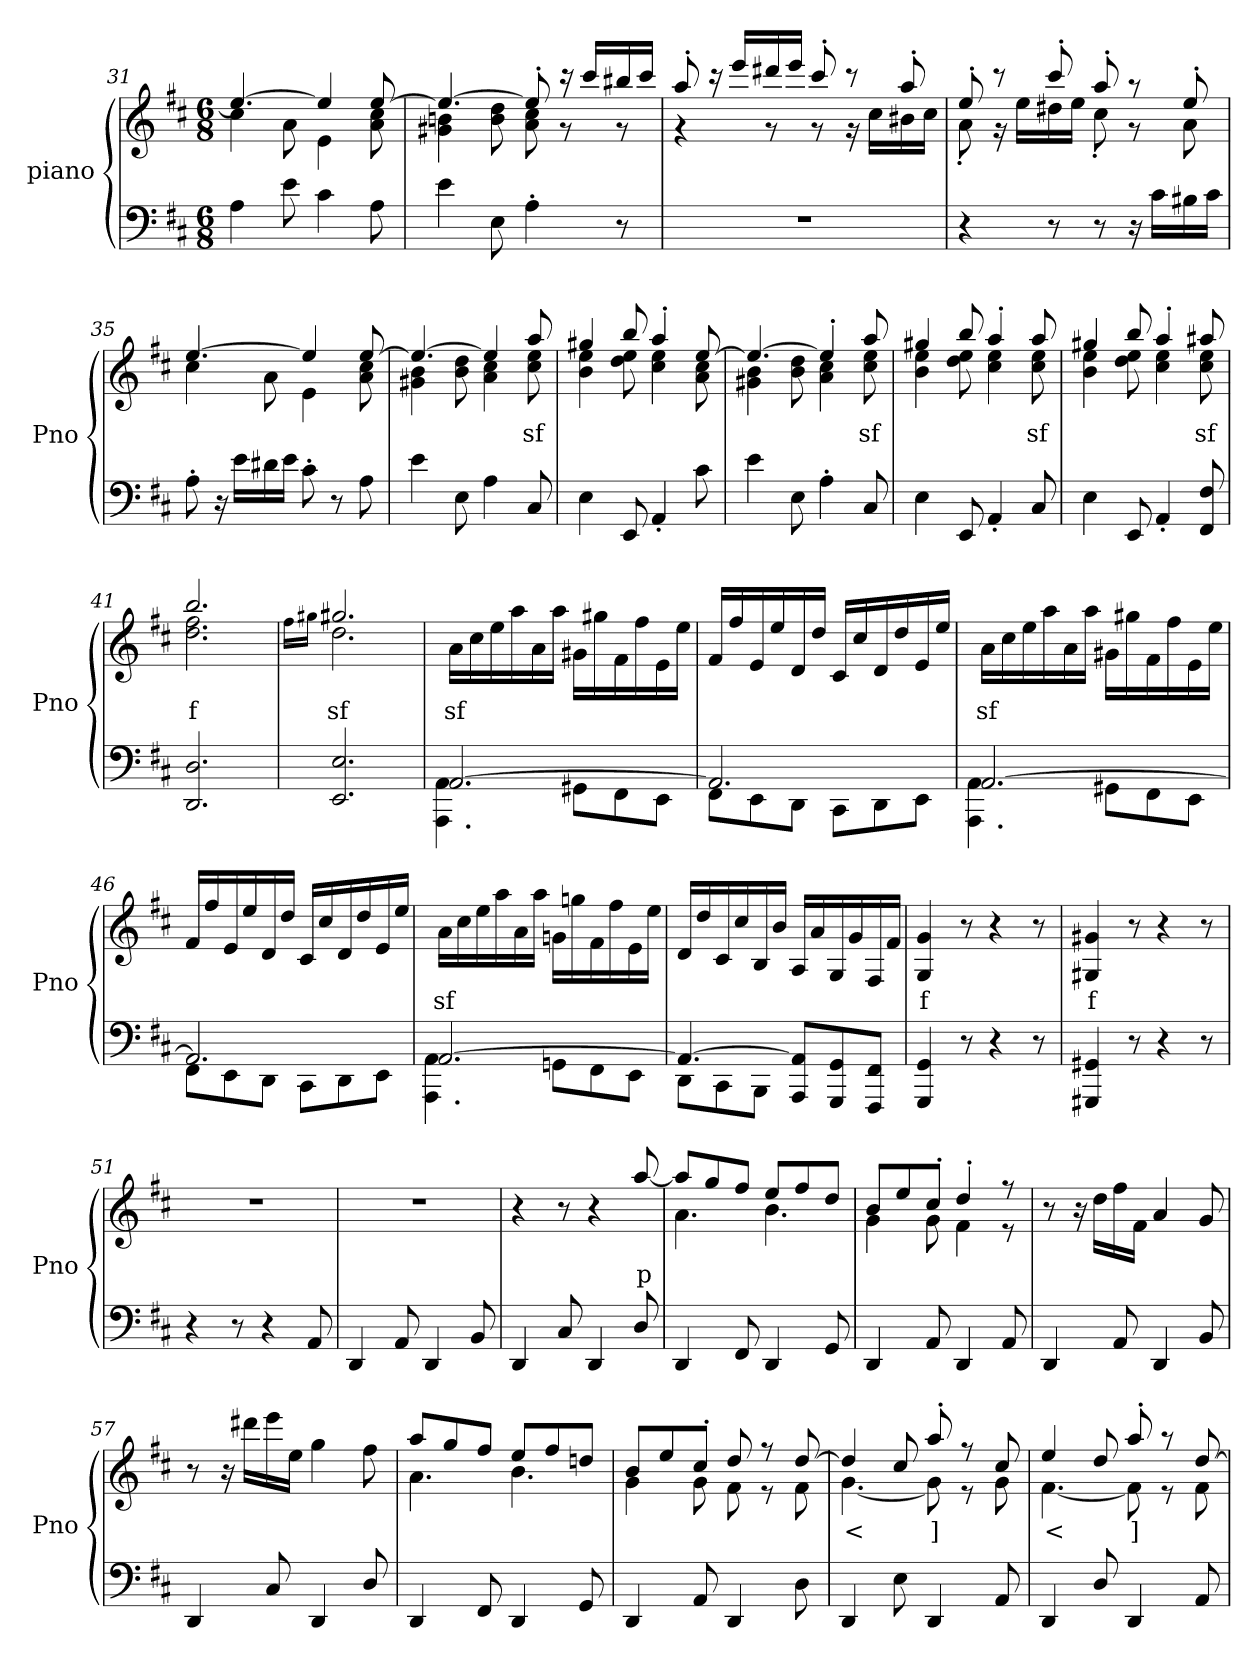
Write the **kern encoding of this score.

**kern	**kern	**text
*part2	*part1	*part1
*staff2	*staff1	*staff1
*I"piano	*I"piano	*
*I'Pno	*I'Pno	*
*clefF4	*clefG2	*
*k[f#c#]	*k[f#c#]	*
*D:	*D:	*
*M6/8	*M6/8	*
=31	=31	=31
*	*^	*
4A\	4.ee/_	4cc#\	.
8e\	.	8a\	.
4c#\	4ee/]	4e\	.
8A\	[8ee/	8a\ 8cc#\	.
!!LO:LB:g=z	!!
=32	=32	=32	=32
4e\	4.ee/_	4g#X\ 4bn\	.
8E\	.	8b\ 8dd\	.
4A'\	8ee'/]	8a\ 8cc#\	.
.	16r	8r	.
.	16ccc#/LL	.	.
8r	16bb#X/	8r	.
.	16ccc#/JJ	.	.
=33	=33	=33	=33
2.r	8aa'/	4r	.
.	16r	.	.
.	16eee/LL	.	.
.	16ddd#X/	8r	.
.	16eee/JJ	.	.
.	8ccc#'/	8r	.
.	8r	16r	.
.	.	16cc#\LL	.
.	8aa'/	16b#X\	.
.	.	16cc#\JJ	.
=34	=34	=34	=34
4r	8ee'/	8a'\	.
.	8r	16r	.
.	.	16ee\LL	.
8r	8ccc#'/	16dd#X\	.
.	.	16ee\JJ	.
8r	8aa'/	8cc#'\	.
16r	8r	8r	.
16c#\LL	.	.	.
16B#X\	8ee'/	8a\	.
16c#\JJ	.	.	.
=35	=35	=35	=35
8A'\	[4.ee/	4cc#\	.
16r	.	.	.
16e\LL	.	.	.
16d#X\	.	8a\	.
16e\JJ	.	.	.
8c#'\	4ee/]	4e\	.
8r	.	.	.
8A\	[8ee/	8a\ 8cc#\	.
!!LO:LB:g=z	!!
=36	=36	=36	=36
4e\	4.ee/_	4g#X\ 4b\	.
8E\	.	8b\ 8dd\	.
4A\	4ee/]	4a\ 4cc#\	.
!	!	!	!LO:LY:b
8C#/	8aa/	8cc#\ 8ee\	sf
=37	=37	=37	=37
4E\	4gg#X/	4b\ 4ee\	.
8EE/	8bb/	8dd\ 8ee\	.
4AA'/	4aa'/	4cc#\ 4ee\	.
8c#\	[8ee/	8a\ 8cc#\	.
=38	=38	=38	=38
4e\	4.ee/_	4g#X\ 4b\	.
8E\	.	8b\ 8dd\	.
4A'\	4ee'/]	4a\ 4cc#\	.
!	!	!	!LO:LY:b
8C#/	8aa/	8cc#\ 8ee\	sf
=39	=39	=39	=39
4E\	4gg#X/	4b\ 4ee\	.
8EE/	8bb/	8dd\ 8ee\	.
4AA'/	4aa'/	4cc#\ 4ee\	.
!	!	!	!LO:LY:b
8C#/	8aa/	8cc#\ 8ee\	sf
=40	=40	=40	=40
4E\	4gg#X/	4b\ 4ee\	.
8EE/	8bb/	8dd\ 8ee\	.
4AA'/	4aa'/	4cc#\ 4ee\	.
!	!	!	!LO:LY:b
8FF#/ 8F#/	8aa#X/	8cc#\ 8ee\	sf
=41	=41	=41	=41
!	!	!	!LO:LY:b
2.DD/ 2.D/	2.bb/	2.dd\ 2.ff#\	f
=42	=42	=42	=42
.	.	16qff#\LL	.
.	.	16qgg#\JJ	.
!	!	!	!LO:LY:b
2.EE/ 2.E/	2.gg#X/	2.dd\	sf
!!LO:LB:g=z
=43	=43	=43	=43
*^	*	*	*
!	!	!	!	!LO:LY:b
*	*	*v	*v	*
[2.AA/	4.AAA\ 4.AA\	16a\LL	sf
.	.	16cc#\	.
.	.	16ee\	.
.	.	16aa\	.
.	.	16a\	.
.	.	16aa\JJ	.
.	8GG#X\L	16g#X\LL	.
.	.	16gg#X\	.
.	8FF#\	16f#\	.
.	.	16ff#\	.
.	8EE\J	16e\	.
.	.	16ee\JJ	.
=44	=44	=44	=44
2.AA/]	8FF#\L	16f#/LL	.
.	.	16ff#/	.
.	8EE\	16e/	.
.	.	16ee/	.
.	8DD\J	16d/	.
.	.	16dd/JJ	.
.	8CC#\L	16c#/LL	.
.	.	16cc#/	.
.	8DD\	16d/	.
.	.	16dd/	.
.	8EE\J	16e/	.
.	.	16ee/JJ	.
=45	=45	=45	=45
!	!	!	!LO:LY:b
[2.AA/	4.AAA\ 4.AA\	16a\LL	sf
.	.	16cc#\	.
.	.	16ee\	.
.	.	16aa\	.
.	.	16a\	.
.	.	16aa\JJ	.
.	8GG#X\L	16g#X\LL	.
.	.	16gg#X\	.
.	8FF#\	16f#\	.
.	.	16ff#\	.
.	8EE\J	16e\	.
.	.	16ee\JJ	.
=46	=46	=46	=46
2.AA/]	8FF#\L	16f#/LL	.
.	.	16ff#/	.
.	8EE\	16e/	.
.	.	16ee/	.
.	8DD\J	16d/	.
.	.	16dd/JJ	.
.	8CC#\L	16c#/LL	.
.	.	16cc#/	.
.	8DD\	16d/	.
.	.	16dd/	.
.	8EE\J	16e/	.
.	.	16ee/JJ	.
!!LO:LB:g=z
=47	=47	=47	=47
!	!	!	!LO:LY:b
[2.AA/	4.AAA\ 4.AA\	16a\LL	sf
.	.	16cc#\	.
.	.	16ee\	.
.	.	16aa\	.
.	.	16a\	.
.	.	16aa\JJ	.
.	8GGn\L	16gn\LL	.
.	.	16ggn\	.
.	8FF#\	16f#\	.
.	.	16ff#\	.
.	8EE\J	16e\	.
.	.	16ee\JJ	.
=48	=48	=48	=48
4.AA/_	8DD\L	16d/LL	.
.	.	16dd/	.
.	8CC#\	16c#/	.
.	.	16cc#/	.
.	8BBB\J	16B/	.
.	.	16b/JJ	.
8AAA/ 8AA/]L	4.ryy	16A/LL	.
.	.	16a/	.
8GGG/ 8GG/	.	16G/	.
.	.	16g/	.
8FFF#/ 8FF#/J	.	16F#/	.
.	.	16f#/JJ	.
*v	*v	*	*
=49	=49	=49
!	!	!LO:LY:b
4GGG/ 4GG/	4G/ 4g/	f
8r	8r	.
4r	4r	.
8r	8r	.
=50	=50	=50
!	!	!LO:LY:b
4GGG#X/ 4GG#X/	4G#X/ 4g#X/	f
8r	8r	.
4r	4r	.
8r	8r	.
=51	=51	=51
4r	2.r	.
8r	.	.
4r	.	.
8AA/	.	.
=52	=52	=52
4DD/	2.r	.
8AA/	.	.
4DD/	.	.
8BB/	.	.
!!LO:PB:g=z
=53	=53	=53
4DD/	4r	.
8C#/	8r	.
4DD/	4r	.
!	!	!LO:LY:b
8D/	[8aa/	p
=54	=54	=54
*	*^	*
4DD/	8aa/L]	4.a\	.
.	8gg/	.	.
8FF#/	8ff#/J	.	.
4DD/	8ee/L	4.b\	.
.	8ff#/	.	.
8GG/	8dd/J	.	.
=55	=55	=55	=55
4DD/	8b/L	4g\	.
.	8ee/	.	.
8AA/	8cc#'/J	8g\	.
4DD/	4dd'/	4f#\	.
8AA/	8r	8r	.
*	*v	*v	*
=56	=56	=56
4DD/	8r	.
.	16r	.
.	16dd\LL	.
8AA/	16ff#\	.
.	16f#\JJ	.
4DD/	4a/	.
8BB/	8g/	.
=57	=57	=57
4DD/	8r	.
.	16r	.
.	16ddd#X\LL	.
8C#/	16eee\	.
.	16ee\JJ	.
4DD/	4gg\	.
8D/	8ff#\	.
=58	=58	=58
*	*^	*
4DD/	8aa/L	4.a\	.
.	8gg/	.	.
8FF#/	8ff#/J	.	.
4DD/	8ee/L	4.b\	.
.	8ff#/	.	.
8GG/	8ddn/J	.	.
!!LO:LB:g=z	!!
=59	=59	=59	=59
4DD/	8b/L	4g\	.
.	8ee/	.	.
8AA/	8cc#'/J	8g\	.
4DD/	8dd/	8f#\	.
.	8r	8r	.
8D\	[8dd/	8f#\	.
=60	=60	=60	=60
!	!	!	!LO:LY:b
4DD/	4dd/]	[4.g\	<
8E\	8cc#/	.	.
!	!	!	!LO:LY:b
4DD/	8aa'/	8g\]	]
.	8r	8r	.
8AA/	8cc#/	8g\	.
=61	=61	=61	=61
!	!	!	!LO:LY:b
4DD/	4ee/	[4.f#\	<
8D/	8dd/	.	.
!	!	!	!LO:LY:b
4DD/	8aa'/	8f#\]	]
.	8r	8r	.
8AA/	[8dd/	8f#\	.
*	*v	*v	*
=	=	=
*-	*-	*-
